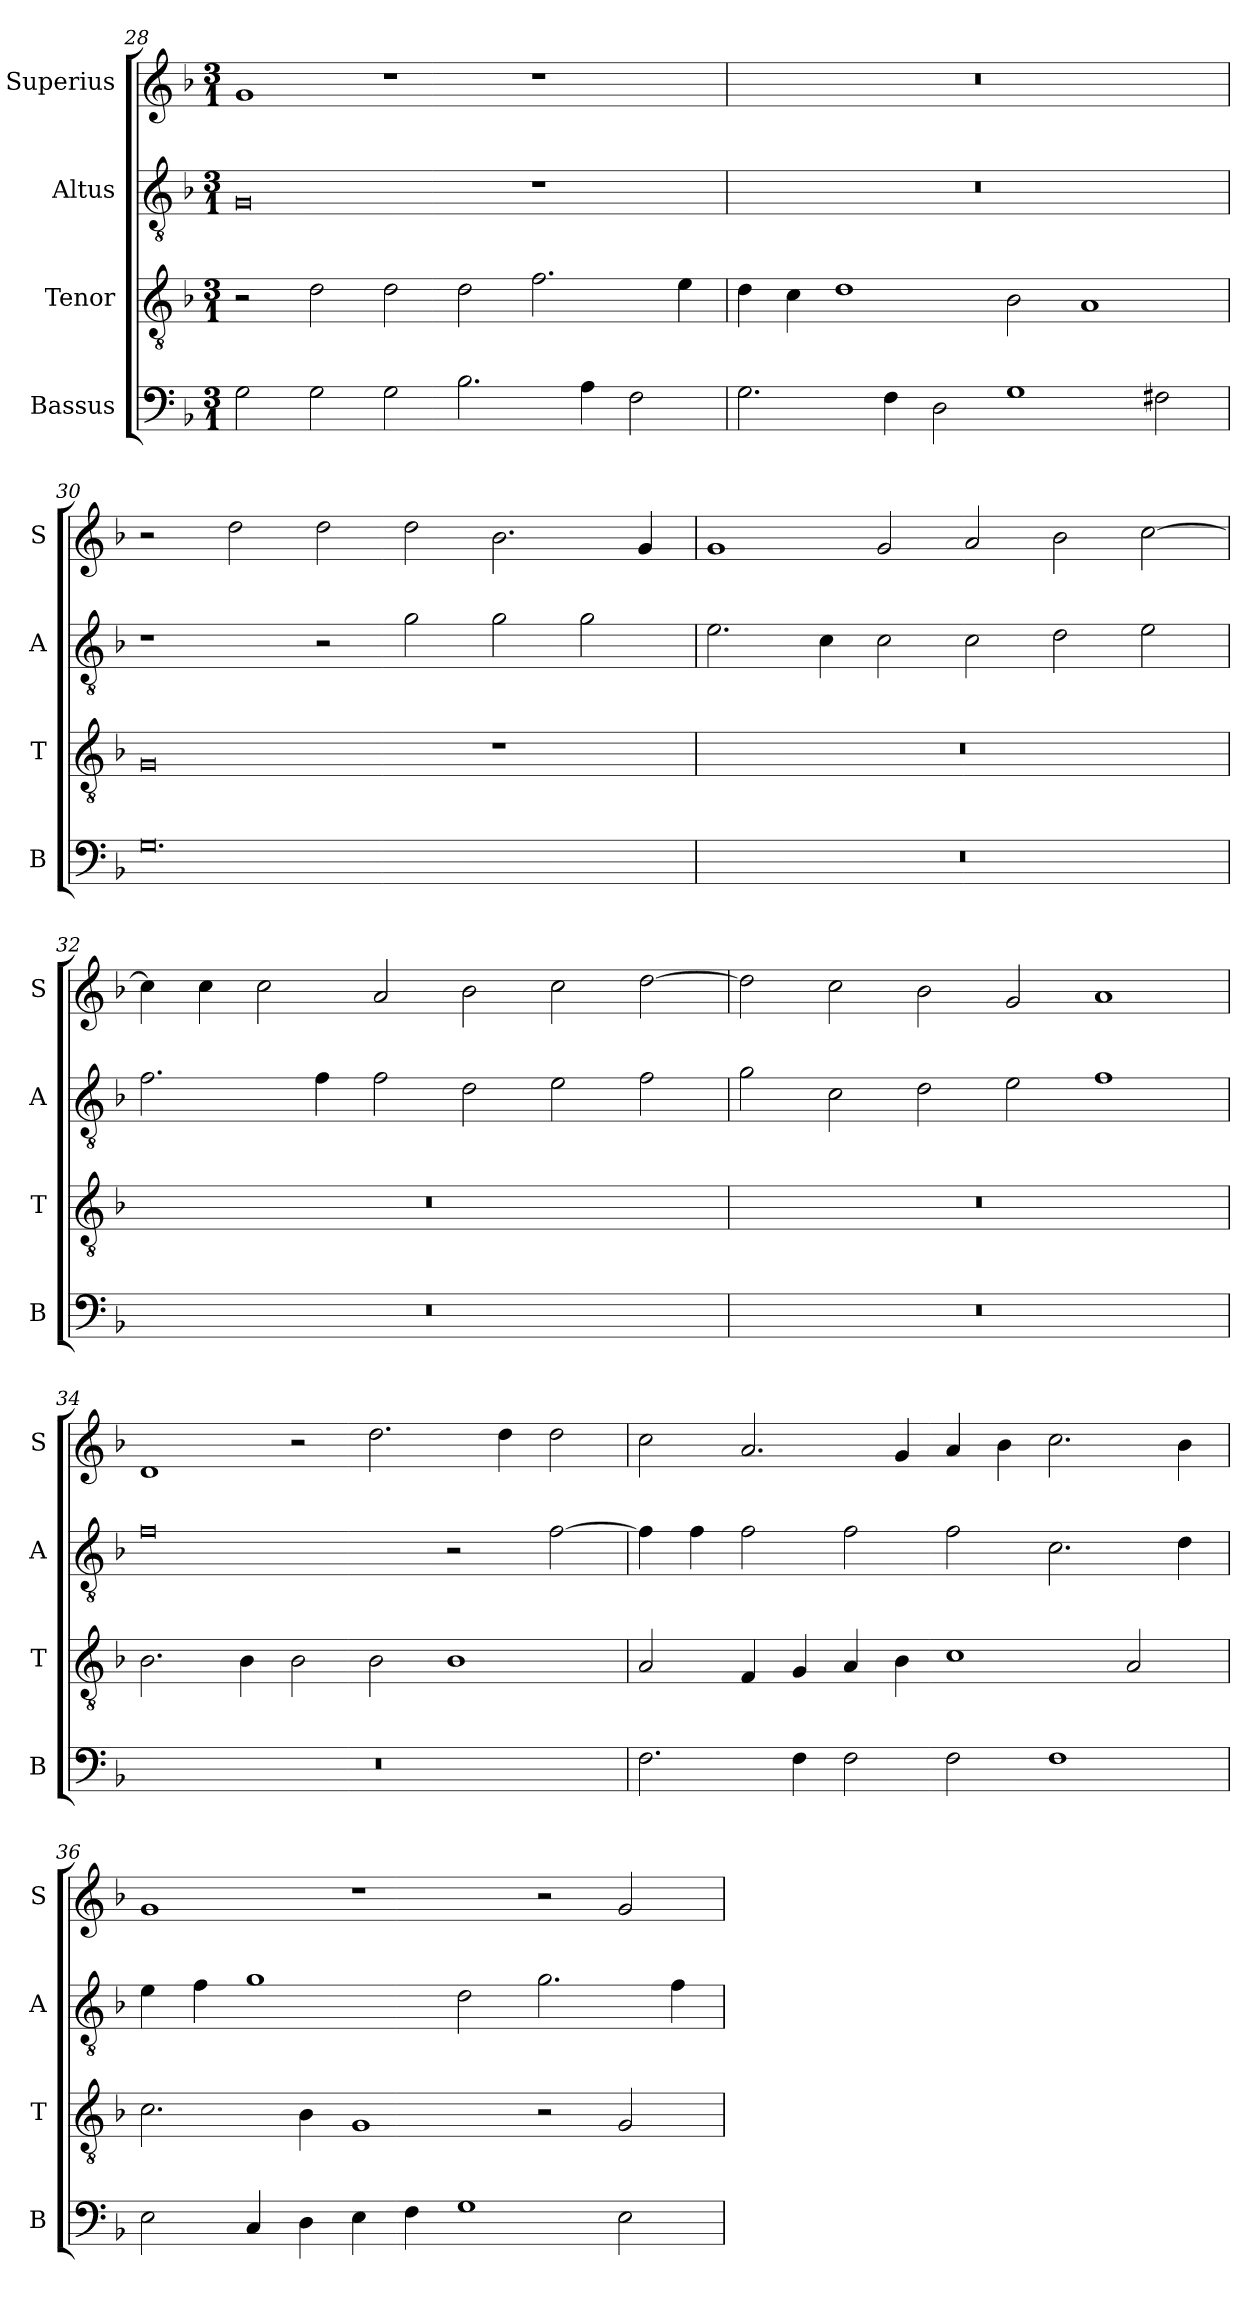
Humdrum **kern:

**kern	**kern	**kern	**kern
*part4	*part3	*part2	*part1
*staff4	*staff3	*staff2	*staff1
*I"Bassus	*I"Tenor	*I"Altus	*I"Superius
*I'B	*I'T	*I'A	*I'S
*clefF4	*clefGv2	*clefGv2	*clefG2
*k[b-]	*k[b-]	*k[b-]	*k[b-]
*M3/1	*M3/1	*M3/1	*M3/1
=28	=28	=28	=28
2G\	2r	0G	1g
2G\	2d\	.	.
2G\	2d\	.	1r
2.B-\	2d\	.	.
.	2.f\	1r	1r
4A\	.	.	.
2F\	.	.	.
.	4e\	.	.
=29	=29	=29	=29
2.G\	4d\	0.r	0.r
.	4c\	.	.
.	1d	.	.
4F\	.	.	.
2D\	.	.	.
1G	2B-\	.	.
.	1A	.	.
2F#X\	.	.	.
=30	=30	=30	=30
0.G	0G	1r	2r
.	.	.	2dd\
.	.	2r	2dd\
.	.	2g\	2dd\
.	1r	2g\	2.b-\
.	.	2g\	.
.	.	.	4g/
=31	=31	=31	=31
0.r	0.r	2.e\	1g
.	.	4c\	.
.	.	2c\	2g/
.	.	2c\	2a/
.	.	2d\	2b-\
.	.	2e\	[2cc\
=32	=32	=32	=32
0.r	0.r	2.f\	4cc\]
.	.	.	4cc\
.	.	.	2cc\
.	.	4f\	.
.	.	2f\	2a/
.	.	2d\	2b-\
.	.	2e\	2cc\
.	.	2f\	[2dd\
=33	=33	=33	=33
0.r	0.r	2g\	2dd\]
.	.	2c\	2cc\
.	.	2d\	2b-\
.	.	2e\	2g/
.	.	1f	1a
=34	=34	=34	=34
0.r	2.B-\	0f	1d
.	4B-\	.	.
.	2B-\	.	2r
.	2B-\	.	2.dd\
.	1B-	2r	.
.	.	.	4dd\
.	.	[2f\	2dd\
=35	=35	=35	=35
2.F\	2A/	4f\]	2cc\
.	.	4f\	.
.	4F/	2f\	2.a/
4F\	4G/	.	.
2F\	4A/	2f\	.
.	4B-\	.	4g/
2F\	1c	2f\	4a/
.	.	.	4b-\
1F	.	2.c\	2.cc\
.	2A/	.	.
.	.	4d\	4b-\
=36	=36	=36	=36
2E\	2.c\	4e\	1g
.	.	4f\	.
4C/	.	1g	.
4D\	4B-\	.	.
4E\	1G	.	1r
4F\	.	.	.
1G	.	2d\	.
.	2r	2.g\	2r
2E\	2G/	.	2g/
.	.	4f\	.
=	=	=	=
*-	*-	*-	*-
